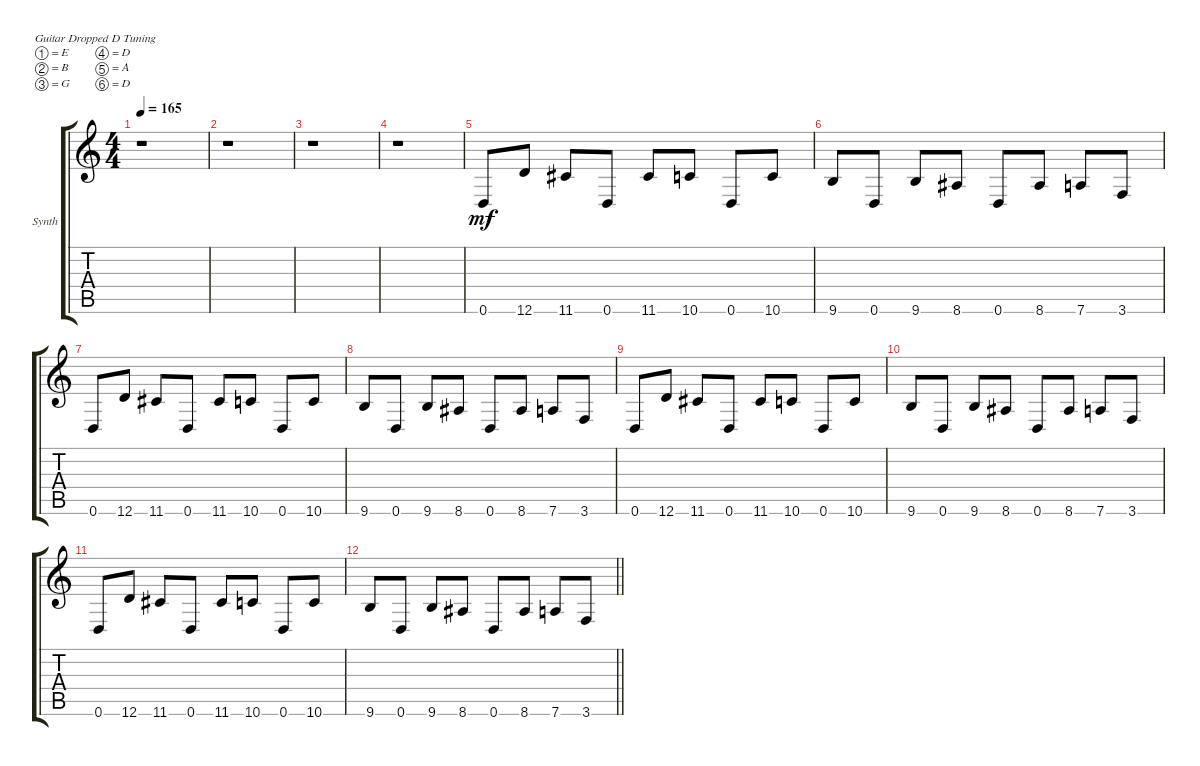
\defaultSystemsLayout 4
\bracketExtendMode groupsimilarinstruments
\firstSystemTrackNameOrientation horizontal
\otherSystemsTrackNameOrientation horizontal
\track ("Synthesizer" "Synth") {instrument electricguitarclean}
\staff {score tabs}
\tuning (E4 B3 G3 D3 A2 D2)
\ts (4 4)
\tempo 165
\clef g2
\ks c
r.1{dy mf instrument electricguitarclean} |
r.1 |
r.1 |
r.1 |
0.6.8 12.6.8 11.6.8 0.6.8 11.6.8 10.6.8 0.6.8 10.6.8 |
9.6.8 0.6.8 9.6.8 8.6.8 0.6.8 8.6.8 7.6.8 3.6.8 |
0.6.8 12.6.8 11.6.8 0.6.8 11.6.8 10.6.8 0.6.8 10.6.8 |
9.6.8 0.6.8 9.6.8 8.6.8 0.6.8 8.6.8 7.6.8 3.6.8 |
0.6.8 12.6.8 11.6.8 0.6.8 11.6.8 10.6.8 0.6.8 10.6.8 |
9.6.8 0.6.8 9.6.8 8.6.8 0.6.8 8.6.8 7.6.8 3.6.8 |
0.6.8 12.6.8 11.6.8 0.6.8 11.6.8 10.6.8 0.6.8 10.6.8 |
\barLineRight lightlight
9.6.8 0.6.8 9.6.8 8.6.8 0.6.8 8.6.8 7.6.8 3.6.8 |
\scale
0.485477 |
\scale
0.257261 |
\scale
0.257261 |
\scale
0.333333
